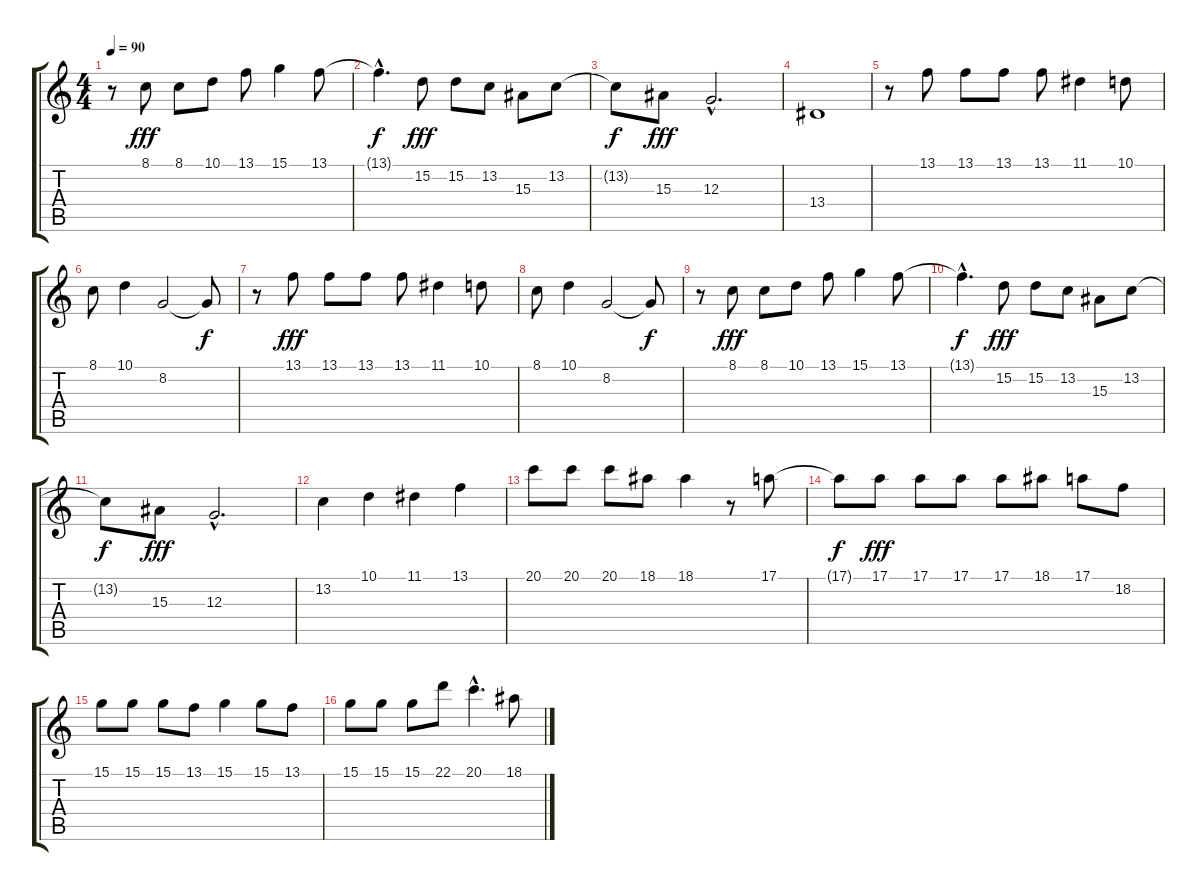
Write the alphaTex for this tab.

\track "" {instrument musicbox}
\staff {score tabs}
\tuning (E4 B3 G3 D3 A2 E2) {hide}
\ts (4 4)
\tempo 90
\clef g2
\ks c
r.8{dy f} 8.1.8{dy fff} 8.1.8 10.1.8 13.1.8 15.1.4 13.1.8 |
13.1{hac t}.4{d dy f} 15.2.8{dy fff} 15.2.8 13.2.8 15.3.8 13.2.8 |
13.2{t}.8{dy f} 15.3.8{dy fff} 12.3{hac}.2{d} |
13.4.1 |
r.8 13.1.8 13.1.8 13.1.8 13.1.8 11.1.4 10.1.8 |
8.1.8 10.1.4 8.2.2 8.2{t}.8{dy f} |
r.8 13.1.8{dy fff} 13.1.8 13.1.8 13.1.8 11.1.4 10.1.8 |
8.1.8 10.1.4 8.2.2 8.2{t}.8{dy f} |
r.8 8.1.8{dy fff} 8.1.8 10.1.8 13.1.8 15.1.4 13.1.8 |
13.1{hac t}.4{d dy f} 15.2.8{dy fff} 15.2.8 13.2.8 15.3.8 13.2.8 |
13.2{t}.8{dy f} 15.3.8{dy fff} 12.3{hac}.2{d} |
13.2.4 10.1.4 11.1.4 13.1.4 |
20.1.8 20.1.8 20.1.8 18.1.8 18.1.4 r.8 17.1.8 |
17.1{t}.8{dy f} 17.1.8{dy fff} 17.1.8 17.1.8 17.1.8 18.1.8 17.1.8 18.2.8 |
15.1.8 15.1.8 15.1.8 13.1.8 15.1.4 15.1.8 13.1.8 |
15.1.8 15.1.8 15.1.8 22.1.8 20.1{hac}.4{d} 18.1.8
